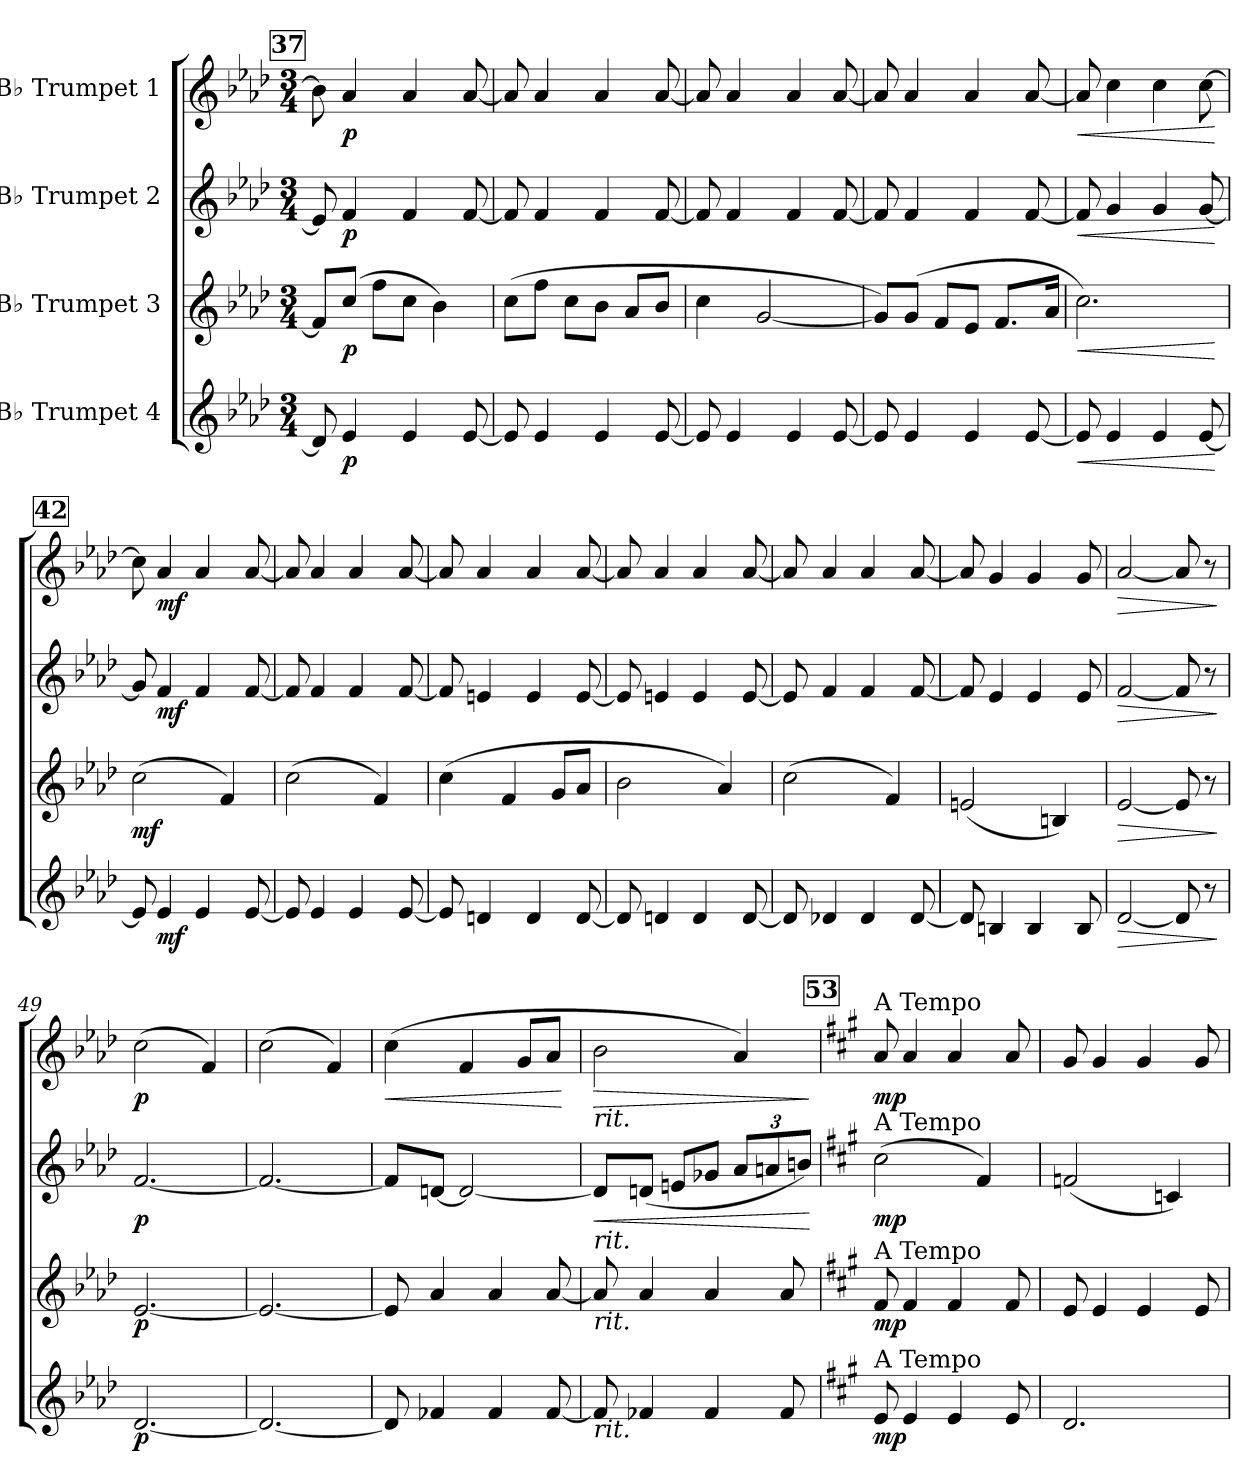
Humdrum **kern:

**kern	**dynam	**kern	**dynam	**kern	**dynam	**kern	**dynam
*part4	*part4	*part3	*part3	*part2	*part2	*part1	*part1
*staff4	*staff4	*staff3	*staff3	*staff2	*staff2	*staff1	*staff1
*I"B♭ Trumpet 4	*	*I"B♭ Trumpet 3	*	*I"B♭ Trumpet 2	*	*I"B♭ Trumpet 1	*
*clefG2	*	*clefG2	*	*clefG2	*	*clefG2	*
*ITrd1c2	*	*ITrd1c2	*	*ITrd1c2	*	*ITrd1c2	*
*k[b-e-a-d-g-c-]	*	*k[b-e-a-d-g-c-]	*	*k[b-e-a-d-g-c-]	*	*k[b-e-a-d-g-c-]	*
*M3/4	*	*M3/4	*	*M3/4	*	*M3/4	*
!!LO:REH:place=s1:a:B:fs=14:t=37
=37	=37	=37	=37	=37	=37	=37	=37
8c-/]	.	8e-/L]	.	8d-/]	.	8a-\]	.
!	!LO:DY:b	!	!LO:DY:b	!	!LO:DY:b	!	!LO:DY:b
4d-/	p	(8b-/J	p	4e-/	p	4g-/	p
.	.	8ee-\L	.	.	.	.	.
4d-/	.	8b-\J	.	4e-/	.	4g-/	.
.	.	4a-\)	.	.	.	.	.
[8d-/	.	.	.	[8e-/	.	[8g-/	.
!!LO:LB:g=z
=38	=38	=38	=38	=38	=38	=38	=38
8d-/]	.	(8b-\L	.	8e-/]	.	8g-/]	.
4d-/	.	8ee-\J	.	4e-/	.	4g-/	.
.	.	8b-\L	.	.	.	.	.
4d-/	.	8a-\J	.	4e-/	.	4g-/	.
.	.	8g-/L	.	.	.	.	.
[8d-/	.	8a-/J	.	[8e-/	.	[8g-/	.
=39	=39	=39	=39	=39	=39	=39	=39
8d-/]	.	4b-\	.	8e-/]	.	8g-/]	.
4d-/	.	.	.	4e-/	.	4g-/	.
.	.	[2f/	.	.	.	.	.
4d-/	.	.	.	4e-/	.	4g-/	.
[8d-/	.	.	.	[8e-/	.	[8g-/	.
=40	=40	=40	=40	=40	=40	=40	=40
8d-/]	.	8f/L])	.	8e-/]	.	8g-/]	.
4d-/	.	(8f/J	.	4e-/	.	4g-/	.
.	.	8e-/L	.	.	.	.	.
4d-/	.	8d-/J	.	4e-/	.	4g-/	.
.	.	8.e-/L	.	.	.	.	.
[8d-/	.	.	.	[8e-/	.	[8g-/	.
.	.	16g-/Jk	.	.	.	.	.
=41	=41	=41	=41	=41	=41	=41	=41
!	!LO:HP:b	!	!LO:HP:b	!	!LO:HP:b	!	!LO:HP:b
8d-/]	<	2.b-\)	<	8e-/]	<	8g-/]	<
4d-/	.	.	.	4f/	.	4b-\	.
4d-/	.	.	.	4f/	.	4b-\	.
[8d-/	.	.	.	[8f/	.	[8b-\	.
.	[	.	[	.	[	.	[
!!LO:REH:place=s1:a:B:fs=14:t=42
=42	=42	=42	=42	=42	=42	=42	=42
!	!	!	!LO:DY:b	!	!	!	!
8d-/]	.	(2b-\	mf	8f/]	.	8b-\]	.
!	!LO:DY:b	!	!	!	!LO:DY:b	!	!LO:DY:b
4d-/	mf	.	.	4e-/	mf	4g-/	mf
4d-/	.	.	.	4e-/	.	4g-/	.
.	.	4e-/)	.	.	.	.	.
[8d-/	.	.	.	[8e-/	.	[8g-/	.
=43	=43	=43	=43	=43	=43	=43	=43
8d-/]	.	(2b-\	.	8e-/]	.	8g-/]	.
4d-/	.	.	.	4e-/	.	4g-/	.
4d-/	.	.	.	4e-/	.	4g-/	.
.	.	4e-/)	.	.	.	.	.
[8d-/	.	.	.	[8e-/	.	[8g-/	.
!!LO:PB:g=z
=44	=44	=44	=44	=44	=44	=44	=44
8d-/]	.	(4b-\	.	8e-/]	.	8g-/]	.
4cn/	.	.	.	4dn/	.	4g-/	.
.	.	4e-/	.	.	.	.	.
4c/	.	.	.	4d/	.	4g-/	.
.	.	8f/L	.	.	.	.	.
[8c/	.	8g-/J	.	[8d/	.	[8g-/	.
=45	=45	=45	=45	=45	=45	=45	=45
8c/]	.	2a-\	.	8d/]	.	8g-/]	.
4cn/	.	.	.	4dn/	.	4g-/	.
4c/	.	.	.	4d/	.	4g-/	.
.	.	4g-/)	.	.	.	.	.
[8c/	.	.	.	[8d/	.	[8g-/	.
=46	=46	=46	=46	=46	=46	=46	=46
8c/]	.	(2b-\	.	8d/]	.	8g-/]	.
4c-X/	.	.	.	4e-/	.	4g-/	.
4c-/	.	.	.	4e-/	.	4g-/	.
.	.	4e-/)	.	.	.	.	.
[8c-/	.	.	.	[8e-/	.	[8g-/	.
=47	=47	=47	=47	=47	=47	=47	=47
8c-/]	.	(2dn/	.	8e-/]	.	8g-/]	.
4An/	.	.	.	4d-/	.	4f/	.
4A/	.	.	.	4d-/	.	4f/	.
.	.	4An/)	.	.	.	.	.
8A/	.	.	.	8d-/	.	8f/	.
=48	=48	=48	=48	=48	=48	=48	=48
!	!LO:HP:b	!	!LO:HP:b	!	!LO:HP:b	!	!LO:HP:b
[2c-/	>	[2d-/	>	[2e-/	>	[2g-/	>
8c-/]	.	8d-/]	.	8e-/]	.	8g-/]	.
8r	.	8r	.	8r	.	8r	.
.	]	.	]	.	]	.	]
=49	=49	=49	=49	=49	=49	=49	=49
!	!LO:DY:b	!	!LO:DY:b	!	!LO:DY:b	!	!LO:DY:b
[2.c-/	p	[2.d-/	p	[2.e-/	p	(2b-\	p
.	.	.	.	.	.	4e-/)	.
=50	=50	=50	=50	=50	=50	=50	=50
2.c-/_	.	2.d-/_	.	2.e-/_	.	(2b-\	.
.	.	.	.	.	.	4e-/)	.
!!LO:LB:g=z
=51	=51	=51	=51	=51	=51	=51	=51
!	!	!	!	!	!	!	!LO:HP:b
8c-/]	.	8d-/]	.	8e-/L]	.	(4b-\	<
4e--X/	.	4g-/	.	[8cn/J	.	.	.
.	.	.	.	2c/_	.	4e-/	.
4e--/	.	4g-/	.	.	.	.	.
.	.	.	.	.	.	8f/L	.
[8e--/	.	[8g-/	.	.	.	8g-/J	.
.	.	.	.	.	.	.	[
=52	=52	=52	=52	=52	=52	=52	=52
!	!	!	!	!	!	!LO:TX:b:i:t=rit.	!
!	!	!	!	!LO:TX:b:i:t=rit.	!	!	!
!	!	!LO:TX:b:i:t=rit.	!	!	!	!	!
!LO:TX:b:i:t=rit.	!	!	!	!	!	!	!
!	!	!	!	!	!LO:HP:b	!	!LO:HP:b
8e--/]	.	8g-/]	.	8c/L]	<	2a-\	>
4e--X/	.	4g-/	.	(8cn/J	.	.	.
.	.	.	.	8dn/L	.	.	.
4e--/	.	4g-/	.	8f-X/J	.	.	.
*	*	*	*	*Xbrackettup	*	*	*
.	.	.	.	12g-/L	.	4g-/)	.
.	.	.	.	12gn/	.	.	.
8e--/	.	8g-/	.	.	.	.	.
.	.	.	.	12an/J)	.	.	.
.	.	.	.	.	[	.	]
!!LO:REH:place=s1:a:B:fs=14:t=53
=53	=53	=53	=53	=53	=53	=53	=53
*k[f#]	*	*k[f#]	*	*k[f#]	*	*k[f#]	*
!	!	!	!	!	!	!LO:TX:a:t=A Tempo	!
!	!	!	!	!LO:TX:a:t=A Tempo	!	!	!
!	!	!LO:TX:a:t=A Tempo	!	!	!	!	!
!LO:TX:a:t=A Tempo	!	!	!	!	!	!	!
!	!LO:DY:b	!	!LO:DY:b	!	!LO:DY:b	!	!LO:DY:b
8d/	mp	8e/	mp	(2b\	mp	8g/	mp
4d/	.	4e/	.	.	.	4g/	.
4d/	.	4e/	.	.	.	4g/	.
.	.	.	.	4e/)	.	.	.
8d/	.	8e/	.	.	.	8g/	.
=54	=54	=54	=54	=54	=54	=54	=54
2.c/	.	8d/	.	(2e-X/	.	8f#/	.
.	.	4d/	.	.	.	4f#/	.
.	.	4d/	.	.	.	4f#/	.
.	.	.	.	4B-X/)	.	.	.
.	.	8d/	.	.	.	8f#/	.
=	=	=	=	=	=	=	=
*-	*-	*-	*-	*-	*-	*-	*-
